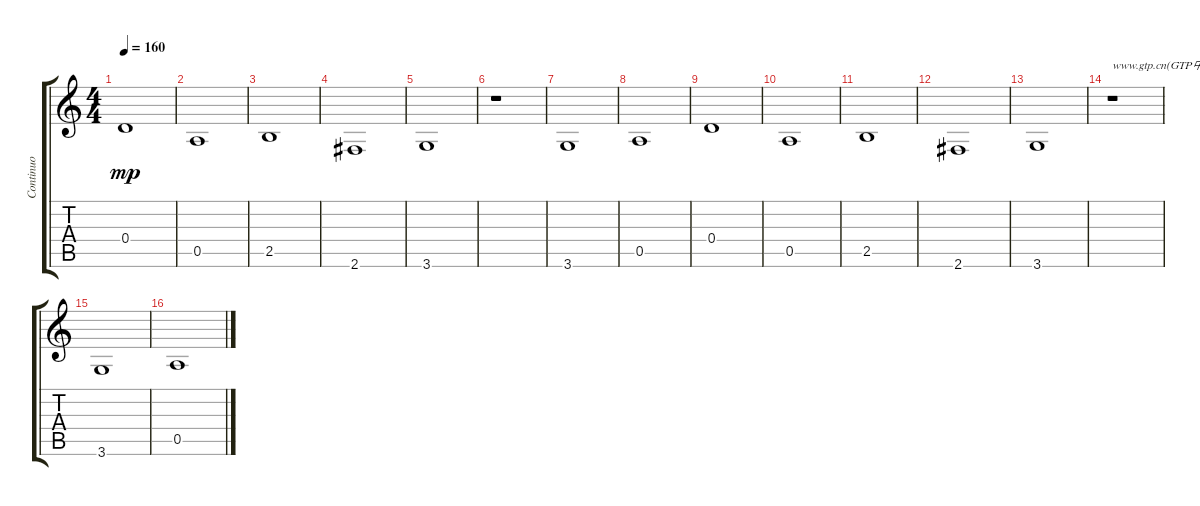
\track ("Continuo" "Continuo") {instrument acousticguitarnylon}
\staff {score tabs}
\tuning (E4 B3 G3 D3 A2 E2) {hide}
\ts (4 4)
\tempo 160
\clef g2
\ks c
0.4.1{dy mp} |
0.5.1 |
2.5.1 |
2.6.1 |
3.6.1 |
r.1 |
3.6.1 |
0.5.1 |
0.4.1 |
0.5.1 |
2.5.1 |
2.6.1 |
3.6.1 |
r.1{txt "www.gtp.cn(GTP中文网)您提供优秀的GTP"} |
3.6.1 |
0.5.1
